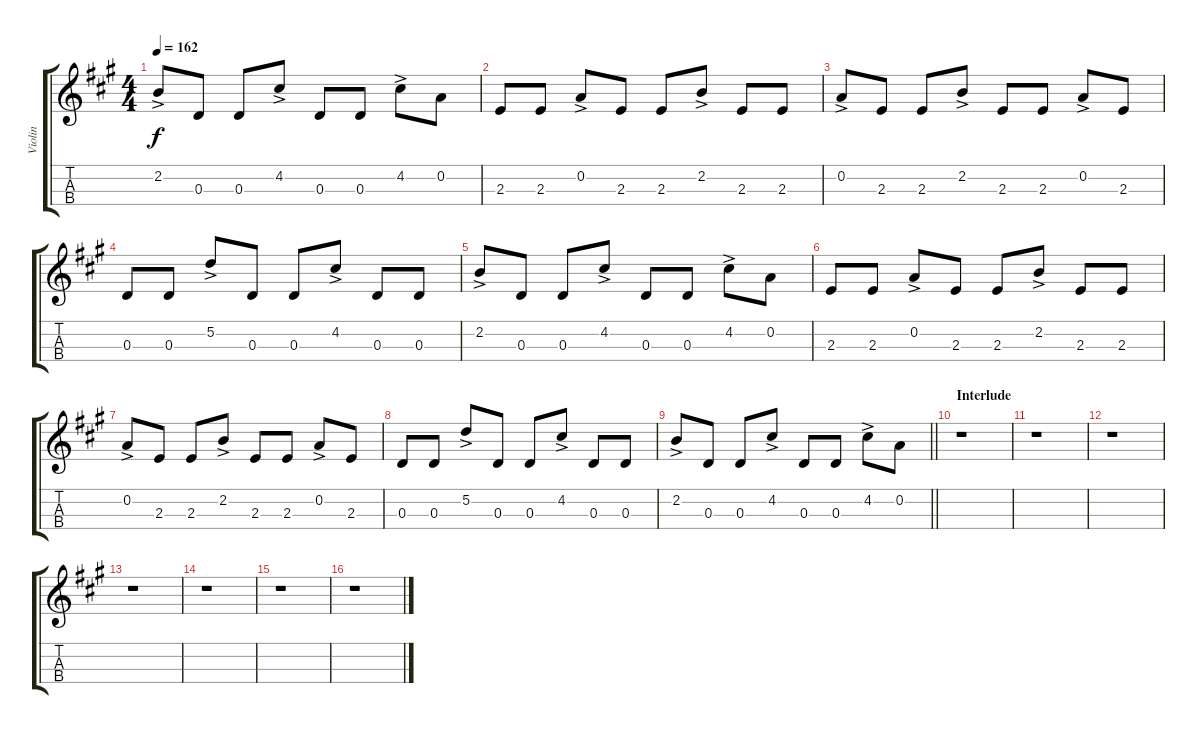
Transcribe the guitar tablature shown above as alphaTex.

\track ("Violin" "Violin") {instrument violin}
\staff {score tabs}
\tuning (E5 A4 D4 G3) {hide}
\ts (4 4)
\tempo 162
\clef g2
\ks a
2.2{ac}.8{dy f} 0.3.8 0.3.8 4.2{ac}.8 0.3.8 0.3.8 4.2{ac}.8 0.2.8 |
2.3.8 2.3.8 0.2{ac}.8 2.3.8 2.3.8 2.2{ac}.8 2.3.8 2.3.8 |
0.2{ac}.8 2.3.8 2.3.8 2.2{ac}.8 2.3.8 2.3.8 0.2{ac}.8 2.3.8 |
0.3.8 0.3.8 5.2{ac}.8 0.3.8 0.3.8 4.2{ac}.8 0.3.8 0.3.8 |
2.2{ac}.8 0.3.8 0.3.8 4.2{ac}.8 0.3.8 0.3.8 4.2{ac}.8 0.2.8 |
2.3.8 2.3.8 0.2{ac}.8 2.3.8 2.3.8 2.2{ac}.8 2.3.8 2.3.8 |
0.2{ac}.8 2.3.8 2.3.8 2.2{ac}.8 2.3.8 2.3.8 0.2{ac}.8 2.3.8 |
0.3.8 0.3.8 5.2{ac}.8 0.3.8 0.3.8 4.2{ac}.8 0.3.8 0.3.8 |
\barLineRight lightlight
2.2{ac}.8 0.3.8 0.3.8 4.2{ac}.8 0.3.8 0.3.8 4.2{ac}.8 0.2.8 |
\section ("" "Interlude")
r.1 |
r.1 |
r.1 |
r.1 |
r.1 |
r.1 |
r.1
